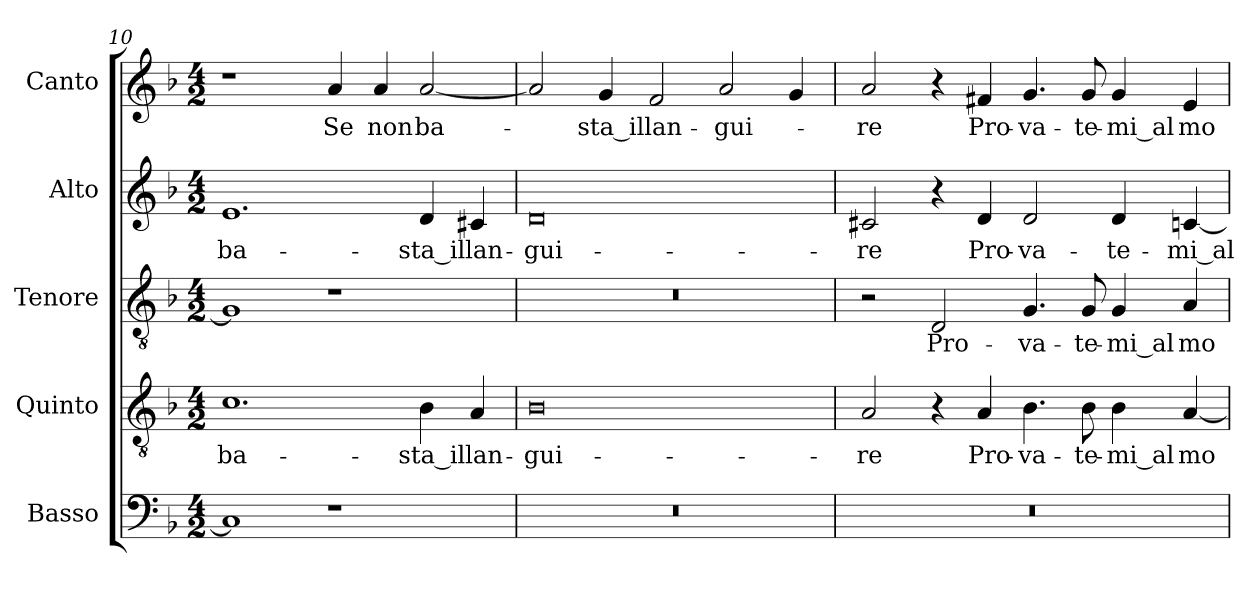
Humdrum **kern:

**kern	**kern	**text	**kern	**text	**kern	**text	**kern	**text
*part5	*part4	*part4	*part3	*part3	*part2	*part2	*part1	*part1
*staff5	*staff4	*staff4	*staff3	*staff3	*staff2	*staff2	*staff1	*staff1
*I"Basso	*I"Quinto	*	*I"Tenore	*	*I"Alto	*	*I"Canto	*
*I'B.	*I'Q.	*	*I'T.	*	*I'A.	*	*I'C.	*
*clefF4	*clefGv2	*	*clefGv2	*	*clefG2	*	*clefG2	*
*	*ITrd7c12	*	*ITrd7c12	*	*	*	*	*
*k[b-]	*k[b-]	*	*k[b-]	*	*k[b-]	*	*k[b-]	*
*F:	*F:	*	*F:	*	*F:	*	*F:	*
*M4/2	*M4/2	*	*M4/2	*	*M4/2	*	*M4/2	*
=10	=10	=10	=10	=10	=10	=10	=10	=10
!	!	!LO:LY:b:color=#000000	!	!	!	!	!	!
!	!	!	!	!	!	!LO:LY:b:color=#000000	!	!
1Ci]	1.Ci	ba-	1GGi]	.	1.ei	ba-	1r	.
!	!	!	!	!	!	!	!	!LO:LY:b:color=#000000
1r	.	.	1r	.	.	.	4ai/	Se
!	!	!	!	!	!	!	!	!LO:LY:b:color=#000000
.	.	.	.	.	.	.	4ai/	non
!	!	!LO:LY:b:color=#000000	!	!	!	!	!	!
!	!	!	!	!	!	!LO:LY:b:color=#000000	!	!
!	!	!	!	!	!	!	!	!LO:LY:b:color=#000000
.	4BB-i\	-sta_il	.	.	4di/	-sta_il	[<2ai/	ba-
!	!	!LO:LY:b:color=#000000	!	!	!	!	!	!
!	!	!	!	!	!	!LO:LY:b:color=#000000	!	!
.	4AAi/	lan-	.	.	4c#Xi/	lan-	.	.
=11	=11	=11	=11	=11	=11	=11	=11	=11
!LO:N:vis=1	!	!	!	!	!	!	!	!
!	!	!LO:LY:b:color=#000000	!LO:N:vis=1	!	!	!	!	!
!	!	!	!	!	!	!LO:LY:b:color=#000000	!	!
0r	0BB-i	-gui-	0r	.	0di	-gui-	2ai/]	.
!	!	!	!	!	!	!	!	!LO:LY:b:color=#000000
.	.	.	.	.	.	.	4gi/	-sta_il
!	!	!	!	!	!	!	!	!LO:LY:b:color=#000000
.	.	.	.	.	.	.	2fi/	lan-
!	!	!	!	!	!	!	!	!LO:LY:b:color=#000000
.	.	.	.	.	.	.	2ai/	-gui-
.	.	.	.	.	.	.	4gi/	.
!!LO:PB:g=z
=12	=12	=12	=12	=12	=12	=12	=12	=12
!LO:N:vis=1	!	!	!	!	!	!	!	!
!	!	!LO:LY:b:color=#000000	!	!	!	!	!	!
!	!	!	!	!	!	!LO:LY:b:color=#000000	!	!
!	!	!	!	!	!	!	!	!LO:LY:b:color=#000000
0r	2AAi/	-re	2r	.	2c#Xi/	-re	2ai/	-re
!	!	!	!	!LO:LY:b:color=#000000	!	!	!	!
.	4r	.	2DDi/	Pro-	4r	.	4r	.
!	!	!LO:LY:b:color=#000000	!	!	!	!	!	!
!	!	!	!	!	!	!LO:LY:b:color=#000000	!	!
!	!	!	!	!	!	!	!	!LO:LY:b:color=#000000
.	4AAi/	Pro-	.	.	4di/	Pro-	4f#Xi/	Pro-
!	!	!LO:LY:b:color=#000000	!	!	!	!	!	!
!	!	!	!	!LO:LY:b:color=#000000	!	!	!	!
!	!	!	!	!	!	!LO:LY:b:color=#000000	!	!
!	!	!	!	!	!	!	!	!LO:LY:b:color=#000000
.	4.BB-i\	-va-	4.GGi/	-va-	2di/	-va-	4.gi/	-va-
!	!	!LO:LY:b:color=#000000	!	!	!	!	!	!
!	!	!	!	!LO:LY:b:color=#000000	!	!	!	!
!	!	!	!	!	!	!	!	!LO:LY:b:color=#000000
.	8BB-i\	-te-	8GGi/	-te-	.	.	8gi/	-te-
!	!	!LO:LY:b:color=#000000	!	!	!	!	!	!
!	!	!	!	!LO:LY:b:color=#000000	!	!	!	!
!	!	!	!	!	!	!LO:LY:b:color=#000000	!	!
!	!	!	!	!	!	!	!	!LO:LY:b:color=#000000
.	4BB-i\	-mi_al	4GGi/	-mi_al	4di/	-te-	4gi/	-mi_al
!	!	!LO:LY:b:color=#000000	!	!	!	!	!	!
!	!	!	!	!LO:LY:b:color=#000000	!	!	!	!
!	!	!	!	!	!	!LO:LY:b:color=#000000	!	!
!	!	!	!	!	!	!	!	!LO:LY:b:color=#000000
.	[<4AAi/	mo-	4AAi/	mo-	[<4ci/	-mi_al-	4ei/	mo-
=	=	=	=	=	=	=	=	=
*-	*-	*-	*-	*-	*-	*-	*-	*-
